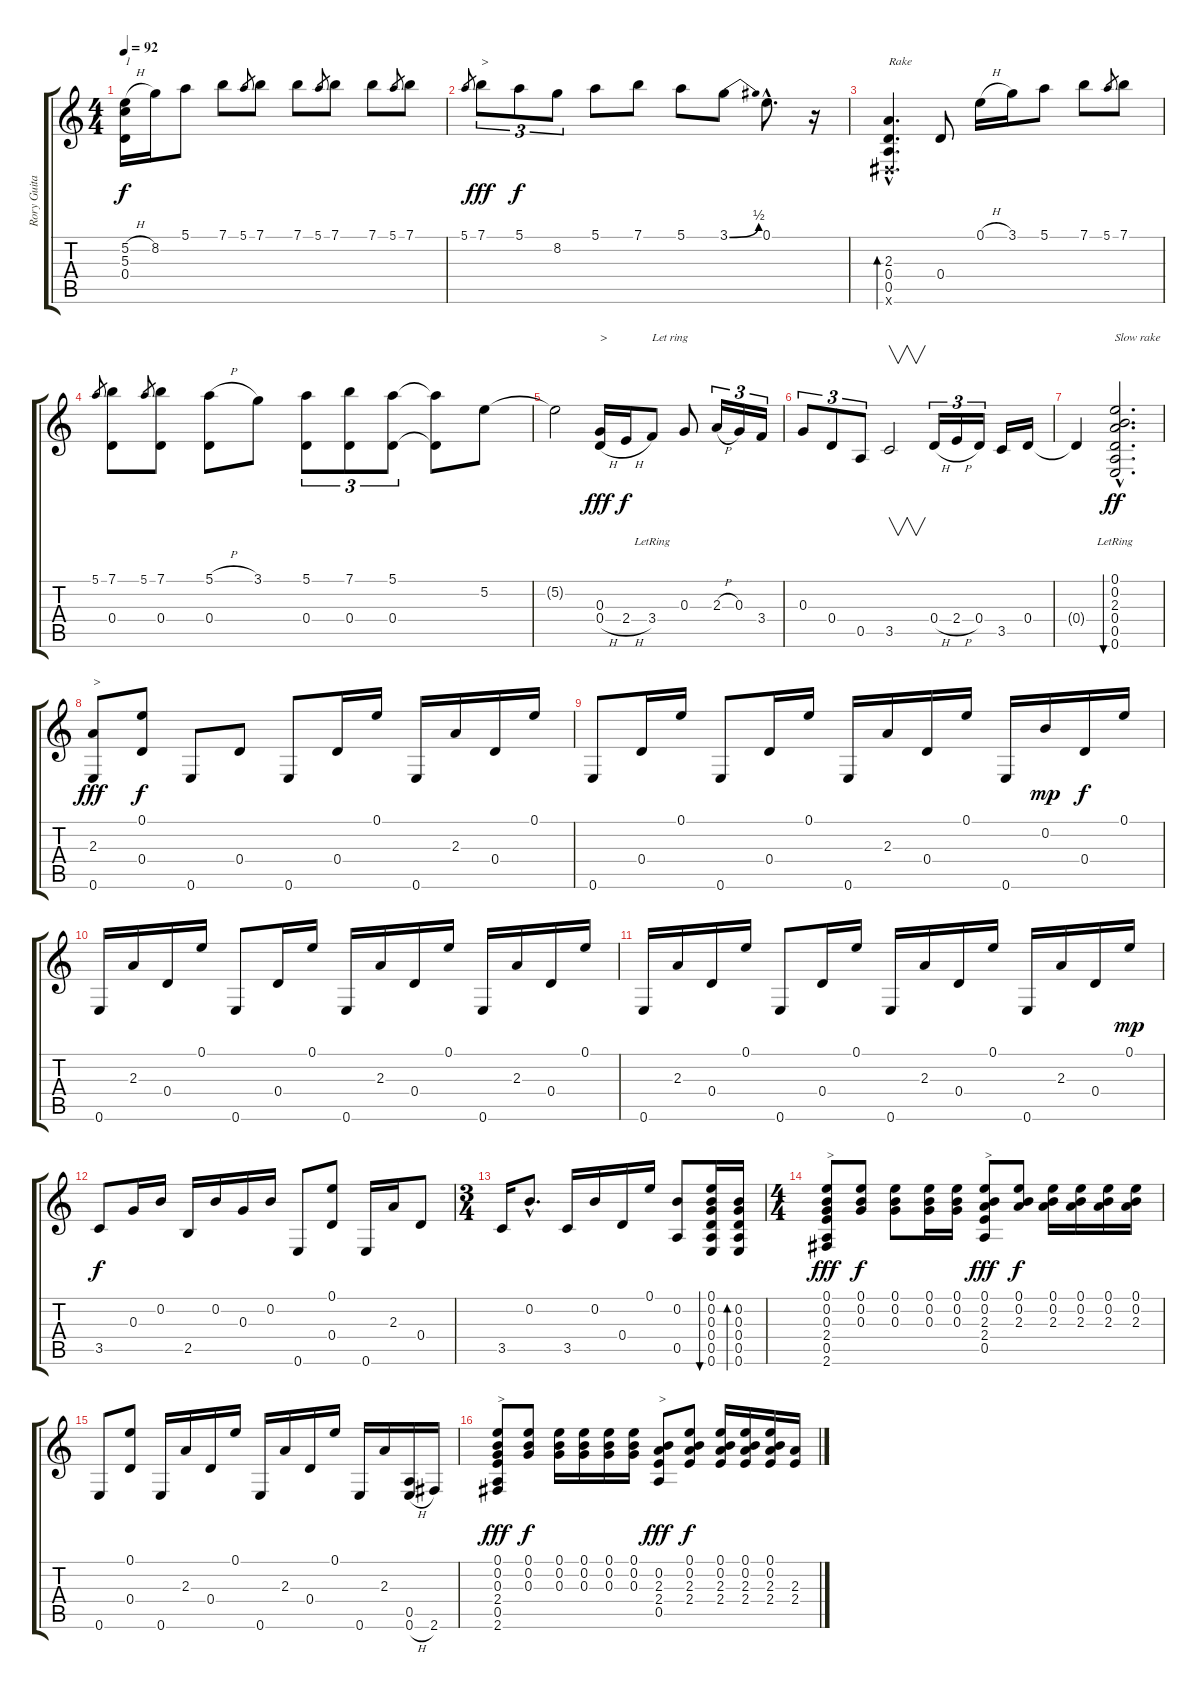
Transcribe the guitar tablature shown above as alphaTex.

\track ("Rory Guitar" "Rory Guita") {instrument acousticguitarsteel}
\staff {score tabs}
\tuning (E4 B3 G3 D3 A2 E2) {hide}
\ts (4 4)
\tempo 92
\clef g2
\ks c
(5.2{h} 5.3 0.4).16{txt "1" dy f instrument acousticguitarsteel} 8.2.16 5.1.8 7.1.8 5.1.8{gr} 7.1.8 7.1.8 5.1.8{gr} 7.1.8 7.1.8 5.1.8{gr} 7.1.8 |
5.1.8{gr} 7.1.8{tu (3 2) txt ">" dy fff} 5.1.8{tu (3 2) dy f} 8.2.8{tu (3 2)} 5.1.8 7.1.8 5.1.8 3.1{be (bend 0 0 60 2)}.8 0.1{hac}.8{d} r.16 |
(2.3{hac} 0.4{hac} 0.5{hac} -1.6{hac x}).4{d bd 120 txt "Rake"} 0.4.8 0.1{h}.16 3.1.16 5.1.8 7.1.8 5.1.8{gr} 7.1.8 |
5.1.8{gr} (7.1 0.4).8 5.1.8{gr} (7.1 0.4).8 (5.1{h} 0.4).8 3.1.8 (5.1 0.4).8{tu (3 2)} (7.1 0.4).8{tu (3 2)} (5.1 0.4).8{tu (3 2)} (5.1{t} 0.4{t}).8 5.2.8 |
5.2{t}.2 (0.3 0.4{h}).16{txt ">" dy fff} 2.4{h}.16{dy f} 3.4{lr}.8{txt "Let ring"} 0.3.8 2.3{h}.16{tu (3 2)} 0.3.16{tu (3 2)} 3.4.16{tu (3 2)} |
0.3.8{tu (3 2)} 0.4.8{tu (3 2)} 0.5.8{tu (3 2)} 3.5.2{v} 0.4{h}.16{tu (3 2)} 2.4{h}.16{tu (3 2)} 0.4.16{tu (3 2)} 3.5.16 0.4.16 |
0.4{t}.4 (0.1{hac lr} 0.2{hac} 2.3{hac} 0.4{hac} 0.5{hac} 0.6{hac}).2{d bu 480 txt "Slow rake" dy ff} |
(2.3 0.6).8{txt ">" dy fff} (0.1 0.4).8{dy f} 0.6.8 0.4.8 0.6.8 0.4.16 0.1.16 0.6.16 2.3.16 0.4.16 0.1.16 |
0.6.8 0.4.16 0.1.16 0.6.8 0.4.16 0.1.16 0.6.16 2.3.16 0.4.16 0.1.16 0.6.16 0.2.16{dy mp} 0.4.16{dy f} 0.1.16 |
0.6.16 2.3.16 0.4.16 0.1.16 0.6.8 0.4.16 0.1.16 0.6.16 2.3.16 0.4.16 0.1.16 0.6.16 2.3.16 0.4.16 0.1.16 |
0.6.16 2.3.16 0.4.16 0.1.16 0.6.8 0.4.16 0.1.16 0.6.16 2.3.16 0.4.16 0.1.16 0.6.16 2.3.16 0.4.16 0.1.16{dy mp} |
3.5.8{dy f} 0.3.16 0.2.16 2.5.16 0.2.16 0.3.16 0.2.16 0.6.8 (0.1 0.4).8 0.6.16 2.3.16 0.4.8 |
\ts (3 4)
3.5.16 0.2{hac}.8{d} 3.5.16 0.2.16 0.4.16 0.1.16 (0.2 0.5).8 (0.1 0.2 0.3 0.4 0.5 0.6).16{bu 240} (0.2 0.3 0.4 0.5 0.6).16{bd 240} |
\ts (4 4)
(0.1 0.2 0.3 2.4 0.5 2.6).8{txt ">" dy fff} (0.1 0.2 0.3).8{dy f} (0.1 0.2 0.3).8 (0.1 0.2 0.3).16 (0.1 0.2 0.3).16 (0.1 0.2 2.3 2.4 0.5).8{txt ">" dy fff} (0.1 0.2 2.3).8{dy f} (0.1 0.2 2.3).16 (0.1 0.2 2.3).16 (0.1 0.2 2.3).16 (0.1 0.2 2.3).16 |
0.6.8 (0.1 0.4).8 0.6.16 2.3.16 0.4.16 0.1.16 0.6.16 2.3.16 0.4.16 0.1.16 0.6.16 2.3.16 (0.5 0.6{h}).16 2.6.16 |
(0.1 0.2 0.3 2.4 0.5 2.6).8{txt ">" dy fff} (0.1 0.2 0.3).8{dy f} (0.1 0.2 0.3).16 (0.1 0.2 0.3).16 (0.1 0.2 0.3).16 (0.1 0.2 0.3).16 (0.2 2.3 2.4 0.5).8{txt ">" dy fff} (0.1 0.2 2.3 2.4).8{dy f} (0.1 0.2 2.3 2.4).16 (0.1 0.2 2.3 2.4).16 (0.1 0.2 2.3 2.4).16 (2.3 2.4).16
